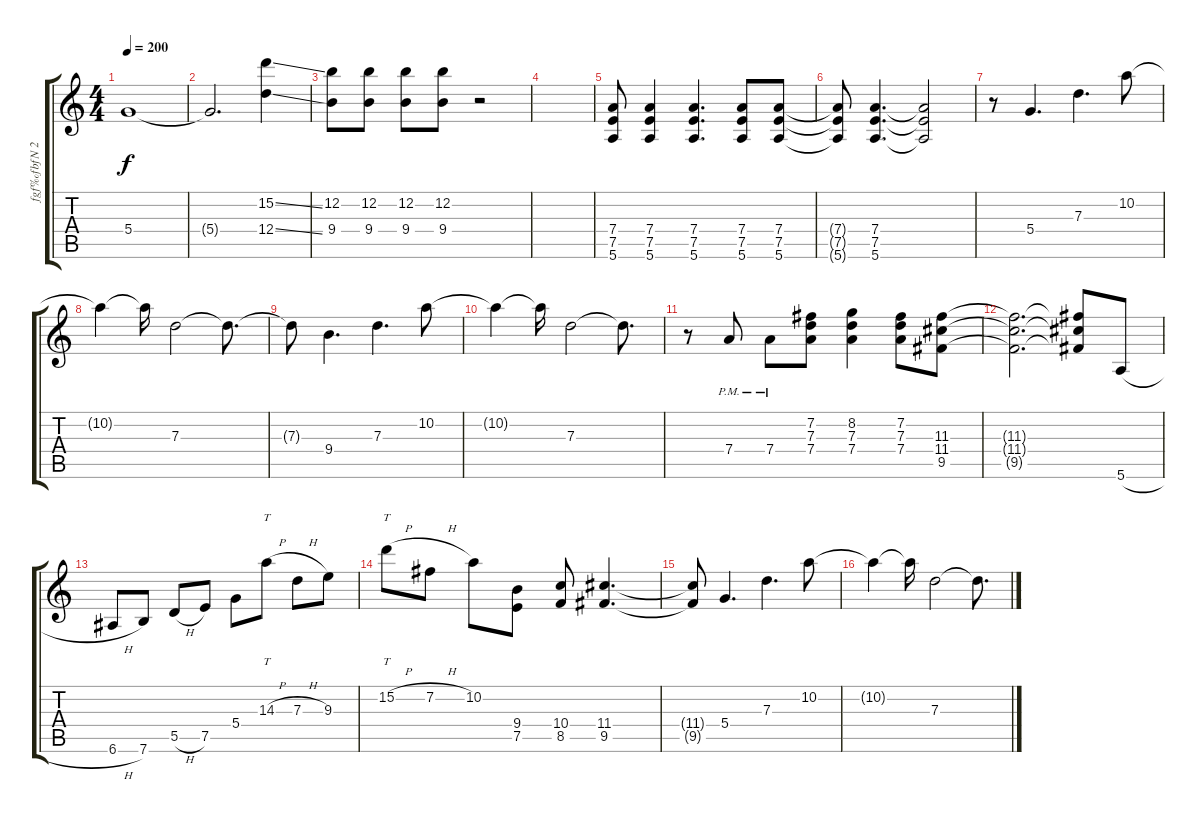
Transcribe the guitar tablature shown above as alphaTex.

\track ("ƒgƒ‰ƒbƒN 2" "ƒgƒ‰ƒbƒN 2") {instrument overdrivenguitar}
\staff {score tabs}
\tuning (E4 B3 G3 D3 A2 E2) {hide}
\ts (4 4)
\tempo 200
\clef g2
\ks c
5.4{t}.1{dy f} |
5.4{t}.2{d} (15.2{ss} 12.4{ss}).4 |
(12.2 9.4).8 (12.2 9.4).8 (12.2 9.4).8 (12.2 9.4).8 r.2 |
|
(7.4 7.5 5.6).8 (7.4 7.5 5.6).4 (7.4 7.5 5.6).4{d} (7.4 7.5 5.6).8 (7.4 7.5 5.6).8 |
(7.4{t} 7.5{t} 5.6{t}).8 (7.4 7.5 5.6).4{d} (7.4{t} 7.5{t} 5.6{t}).2 |
r.8 5.4.4{d} 7.3.4{d} 10.2.8 |
10.2{t}.4 10.2{t}.16 7.3.2 7.3{t}.8{d} |
7.3{t}.8 9.4.4{d} 7.3.4{d} 10.2.8 |
10.2{t}.4 10.2{t}.16 7.3.2 7.3{t}.8{d} |
r.8 7.4{pm}.8 7.4{pm}.8 (7.2 7.3 7.4).8 (8.2 7.3 7.4).4 (7.2 7.3 7.4).8 (11.3 11.4 9.5).8 |
(11.3{t} 11.4{t} 9.5{t}).2{d} (11.3{t} 11.4{t} 9.5{t}).8 5.6{h}.8 |
6.6{h}.8 7.6.8 5.5{h}.8 7.5.8 5.4.8 14.3{h}.8{tt} 7.3{h}.8 9.3.8 |
15.2{h}.8{tt} 7.2{h}.8 10.2.8 (9.4 7.5).8 (10.4 8.5).8 (11.4 9.5).4{d} |
(11.4{t} 9.5{t}).8 5.4.4{d} 7.3.4{d} 10.2.8 |
10.2{t}.4 10.2{t}.16 7.3.2 7.3{t}.8{d}
